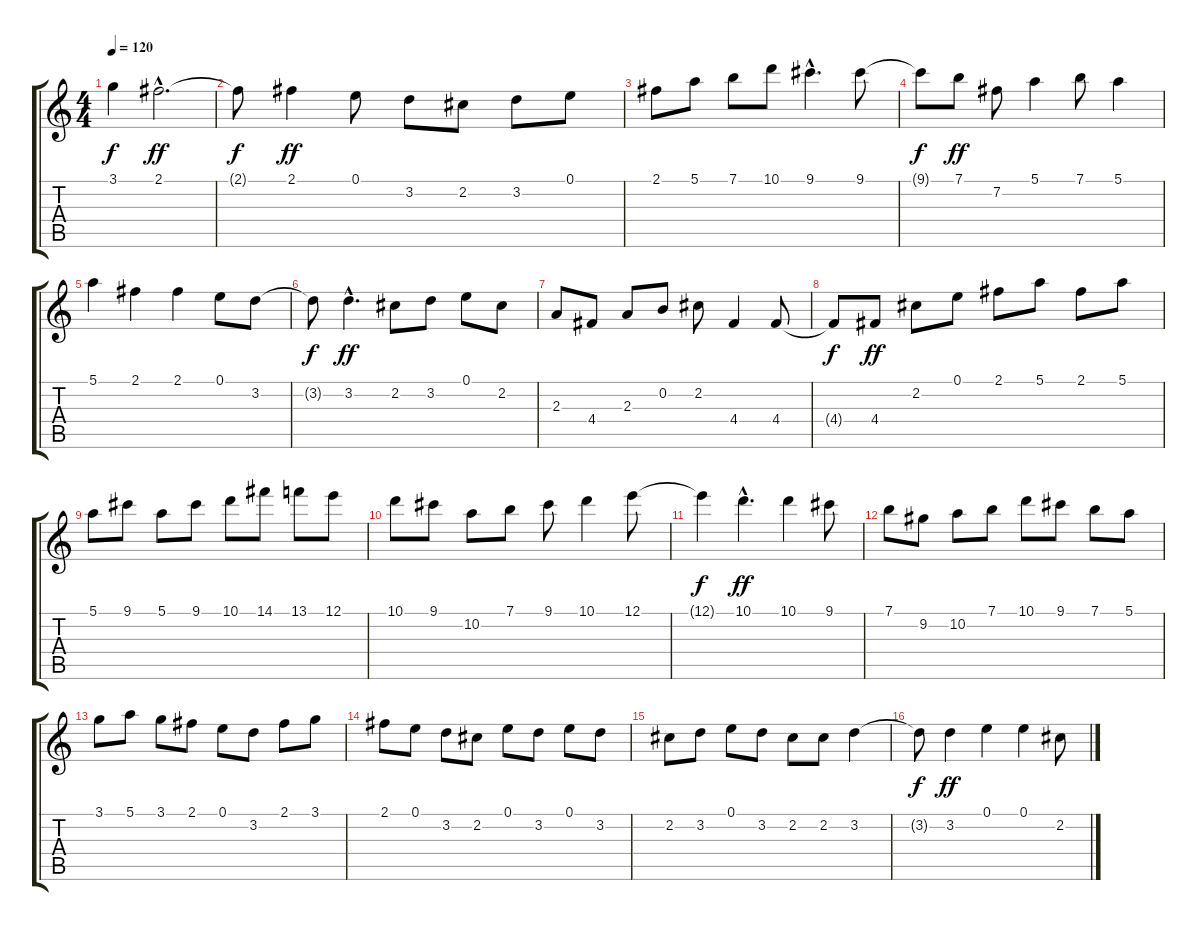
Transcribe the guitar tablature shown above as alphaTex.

\track "" {instrument acousticguitarnylon}
\staff {score tabs}
\tuning (E4 B3 G3 D3 A2 E2) {hide}
\ts (4 4)
\tempo 120
\clef g2
\ks c
3.1{t}.4{dy f} 2.1{hac}.2{d dy ff} |
2.1{t}.8{dy f} 2.1.4{dy ff} 0.1.8 3.2.8 2.2.8 3.2.8 0.1.8 |
2.1.8 5.1.8 7.1.8 10.1.8 9.1{hac}.4{d} 9.1.8 |
9.1{t}.8{dy f} 7.1.8{dy ff} 7.2.8 5.1.4 7.1.8 5.1.4 |
5.1.4 2.1.4 2.1.4 0.1.8 3.2.8 |
3.2{t}.8{dy f} 3.2{hac}.4{d dy ff} 2.2.8 3.2.8 0.1.8 2.2.8 |
2.3.8 4.4.8 2.3.8 0.2.8 2.2.8 4.4.4 4.4.8 |
4.4{t}.8{dy f} 4.4.8{dy ff} 2.2.8 0.1.8 2.1.8 5.1.8 2.1.8 5.1.8 |
5.1.8 9.1.8 5.1.8 9.1.8 10.1.8 14.1.8 13.1.8 12.1.8 |
10.1.8 9.1.8 10.2.8 7.1.8 9.1.8 10.1.4 12.1.8 |
12.1{t}.4{dy f} 10.1{hac}.4{d dy ff} 10.1.4 9.1.8 |
7.1.8 9.2.8 10.2.8 7.1.8 10.1.8 9.1.8 7.1.8 5.1.8 |
3.1.8 5.1.8 3.1.8 2.1.8 0.1.8 3.2.8 2.1.8 3.1.8 |
2.1.8 0.1.8 3.2.8 2.2.8 0.1.8 3.2.8 0.1.8 3.2.8 |
2.2.8 3.2.8 0.1.8 3.2.8 2.2.8 2.2.8 3.2.4 |
3.2{t}.8{dy f} 3.2.4{dy ff} 0.1.4 0.1.4 2.2.8
